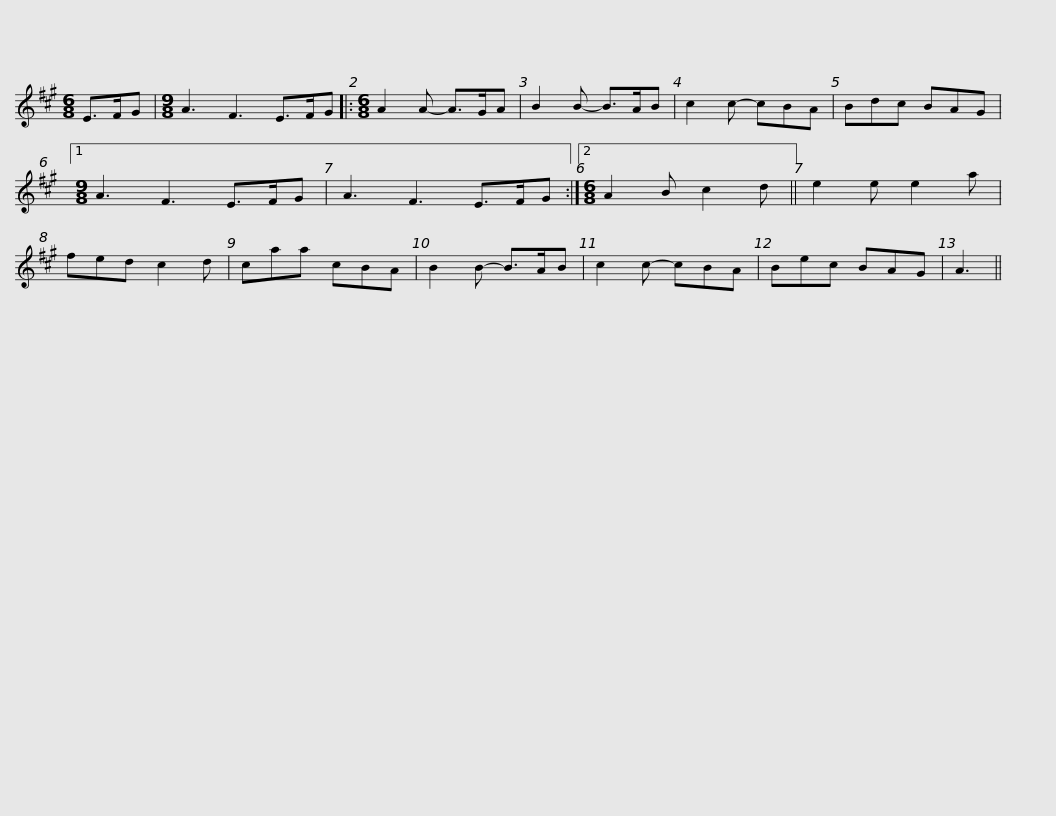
X:1
L:1/8
M:6/8
I:linebreak $
K:A
V:1 treble
V:1
 E>FG |[M:9/8] A3 F3 E>FG |:[M:6/8] A2 A- A>GA | B2 B- B>AB | c2 c- cBA | %5
 Bdc BAG |1[M:9/8] A3 F3 E>FG |$ A3 F3 E>FG :|2[M:6/8] A2 B c2 d || e2 e e2 a | %10
 fed c2 d | caa cBA | B2 B- B>AB | c2 c- cBA | Bec BAG |$ %15
 A3 || %16
